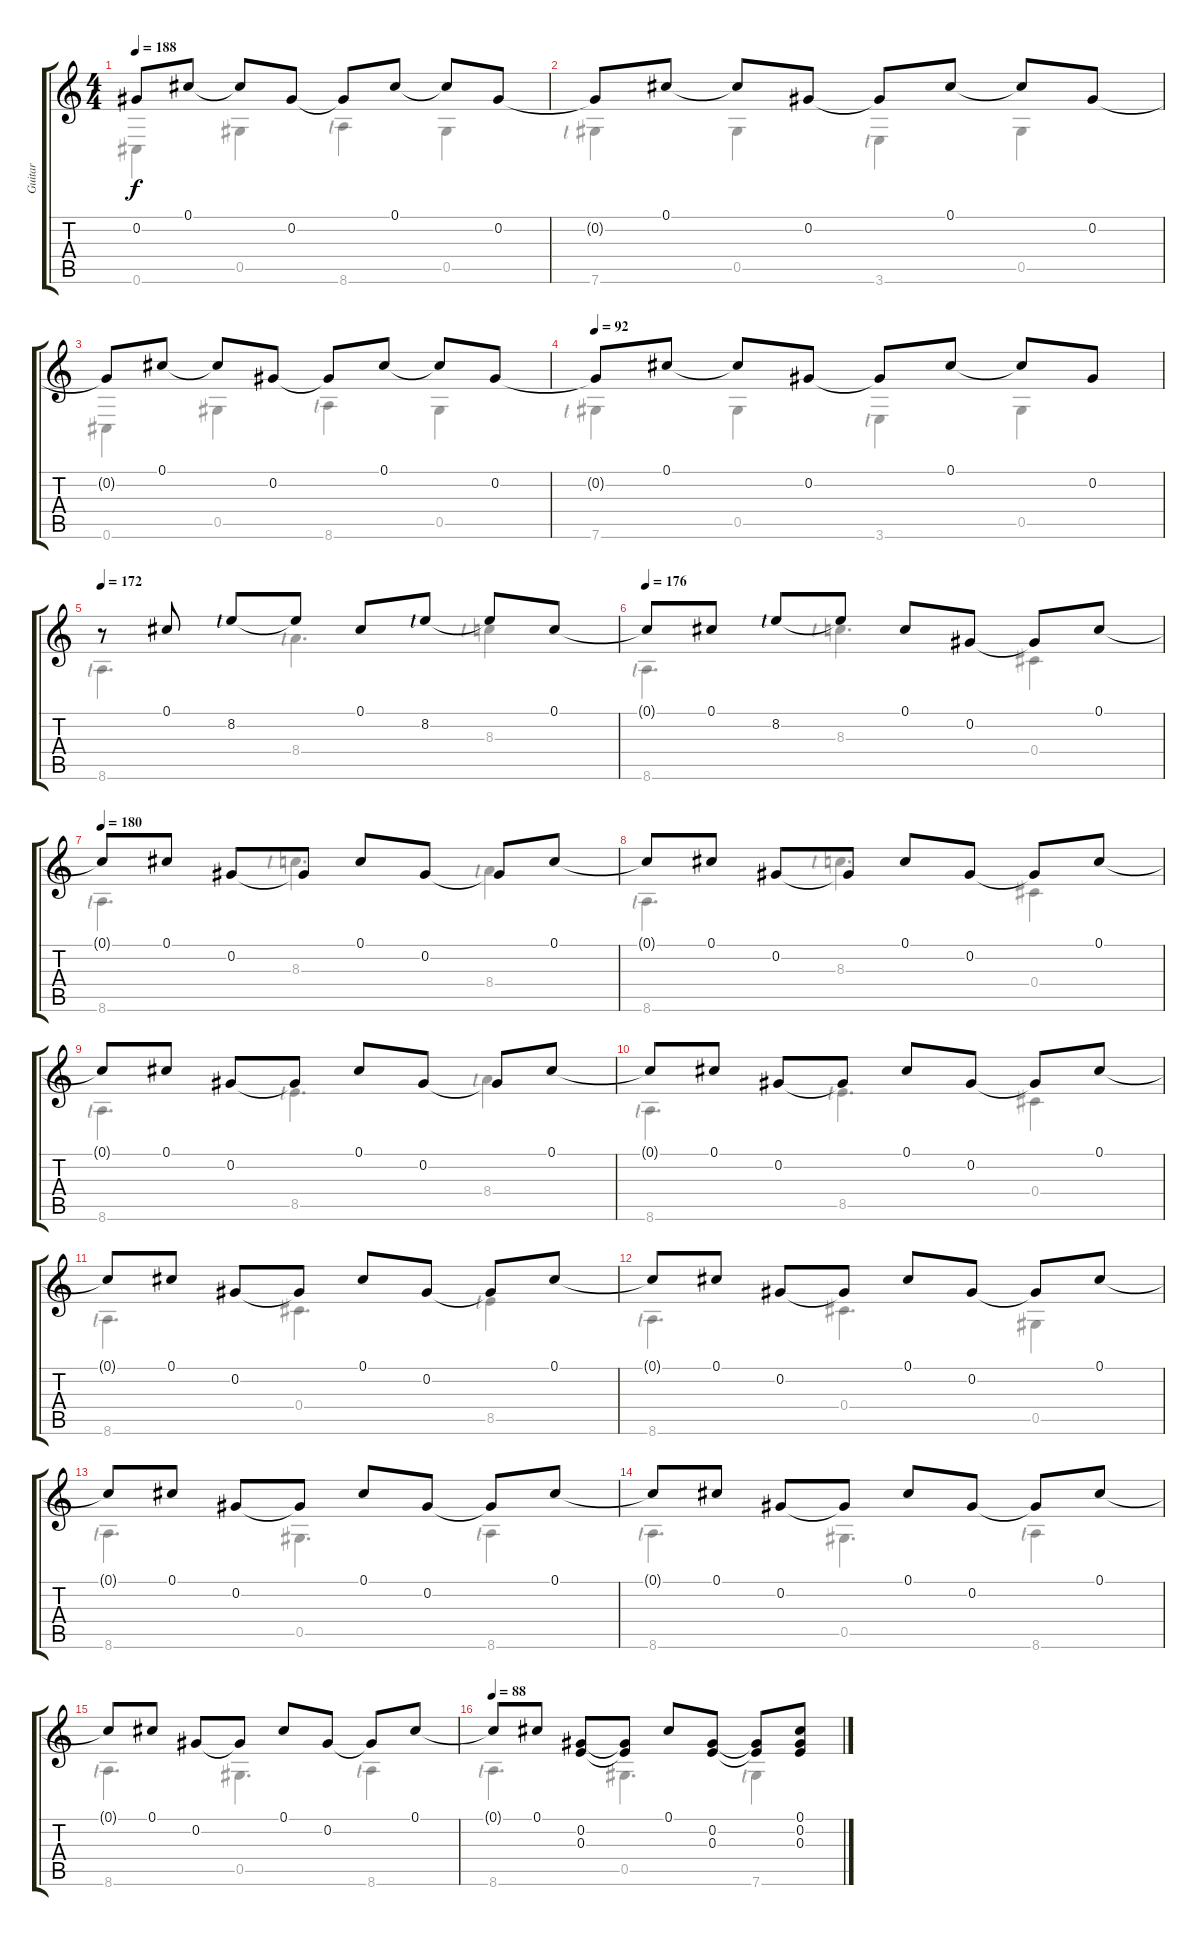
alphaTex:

\track ("Guitar" "Guitar") {instrument acousticguitarsteel}
\staff {score tabs}
\tuning (Db4 Ab3 E3 Db3 Ab2 Db2) {hide}
\voice
\ts (4 4)
\tempo 188
\clef g2
\ks c
0.2{t}.8{dy f} 0.1.8 0.1{t}.8 0.2.8 0.2{t}.8 0.1.8 0.1{t}.8 0.2.8 |
0.2{t}.8 0.1.8 0.1{t}.8 0.2.8 0.2{t}.8 0.1.8 0.1{t}.8 0.2.8 |
0.2{t}.8 0.1.8 0.1{t}.8 0.2.8 0.2{t}.8 0.1.8 0.1{t}.8 0.2.8 |
\tempo 92
0.2{t}.8 0.1.8 0.1{t}.8 0.2.8 0.2{t}.8 0.1.8 0.1{t}.8 0.2.8 |
\tempo 172
r.8 0.1.8 8.2{lf 1}.8 8.2{t}.8 0.1.8 8.2{lf 1}.8 8.2{t}.8 0.1.8 |
\tempo 176
0.1{t}.8 0.1.8 8.2{lf 1}.8 8.2{t}.8 0.1.8 0.2.8 0.2{t}.8 0.1.8 |
\tempo 180
0.1{t}.8 0.1.8 0.2.8 0.2{t}.8 0.1.8 0.2.8 0.2{t}.8 0.1.8 |
0.1{t}.8 0.1.8 0.2.8 0.2{t}.8 0.1.8 0.2.8 0.2{t}.8 0.1.8 |
0.1{t}.8 0.1.8 0.2.8 0.2{t}.8 0.1.8 0.2.8 0.2{t}.8 0.1.8 |
0.1{t}.8 0.1.8 0.2.8 0.2{t}.8 0.1.8 0.2.8 0.2{t}.8 0.1.8 |
0.1{t}.8 0.1.8 0.2.8 0.2{t}.8 0.1.8 0.2.8 0.2{t}.8 0.1.8 |
0.1{t}.8 0.1.8 0.2.8 0.2{t}.8 0.1.8 0.2.8 0.2{t}.8 0.1.8 |
0.1{t}.8 0.1.8 0.2.8 0.2{t}.8 0.1.8 0.2.8 0.2{t}.8 0.1.8 |
0.1{t}.8 0.1.8 0.2.8 0.2{t}.8 0.1.8 0.2.8 0.2{t}.8 0.1.8 |
0.1{t}.8 0.1.8 0.2.8 0.2{t}.8 0.1.8 0.2.8 0.2{t}.8 0.1.8 |
\tempo 88
0.1{t}.8 0.1.8 (0.2 0.3).8 (0.2{t} 0.3{t}).8 0.1.8 (0.2 0.3).8 (0.2{t} 0.3{t}).8 (0.1 0.2 0.3).8
\voice
\clef g2
\ottava regular
\simile none
\ks c
0.6.4{dy f} 0.5.4 8.6{lf 1}.4 0.5.4 |
7.6{lf 1}.4 0.5.4 3.6{lf 1}.4 0.5.4 |
0.6.4 0.5.4 8.6{lf 1}.4 0.5.4 |
7.6{lf 1}.4 0.5.4 3.6{lf 1}.4 0.5.4 |
8.6{lf 1}.4{d} 8.4{lf 1}.4{d} 8.3{lf 1}.4 |
8.6{lf 1}.4{d} 8.3{lf 1}.4{d} 0.4.4 |
8.6{lf 1}.4{d} 8.3{lf 1}.4{d} 8.4{lf 1}.4 |
8.6{lf 1}.4{d} 8.3{lf 1}.4{d} 0.4.4 |
8.6{lf 1}.4{d} 8.5{lf 1}.4{d} 8.4{lf 1}.4 |
8.6{lf 1}.4{d} 8.5{lf 1}.4{d} 0.4.4 |
8.6{lf 1}.4{d} 0.4.4{d} 8.5{lf 1}.4 |
8.6{lf 1}.4{d} 0.4.4{d} 0.5.4 |
8.6{lf 1}.4{d} 0.5.4{d} 8.6{lf 1}.4 |
8.6{lf 1}.4{d} 0.5.4{d} 8.6{lf 1}.4 |
8.6{lf 1}.4{d} 0.5.4{d} 8.6{lf 1}.4 |
8.6{lf 1}.4{d} 0.5.4{d} 7.6{lf 1}.4
